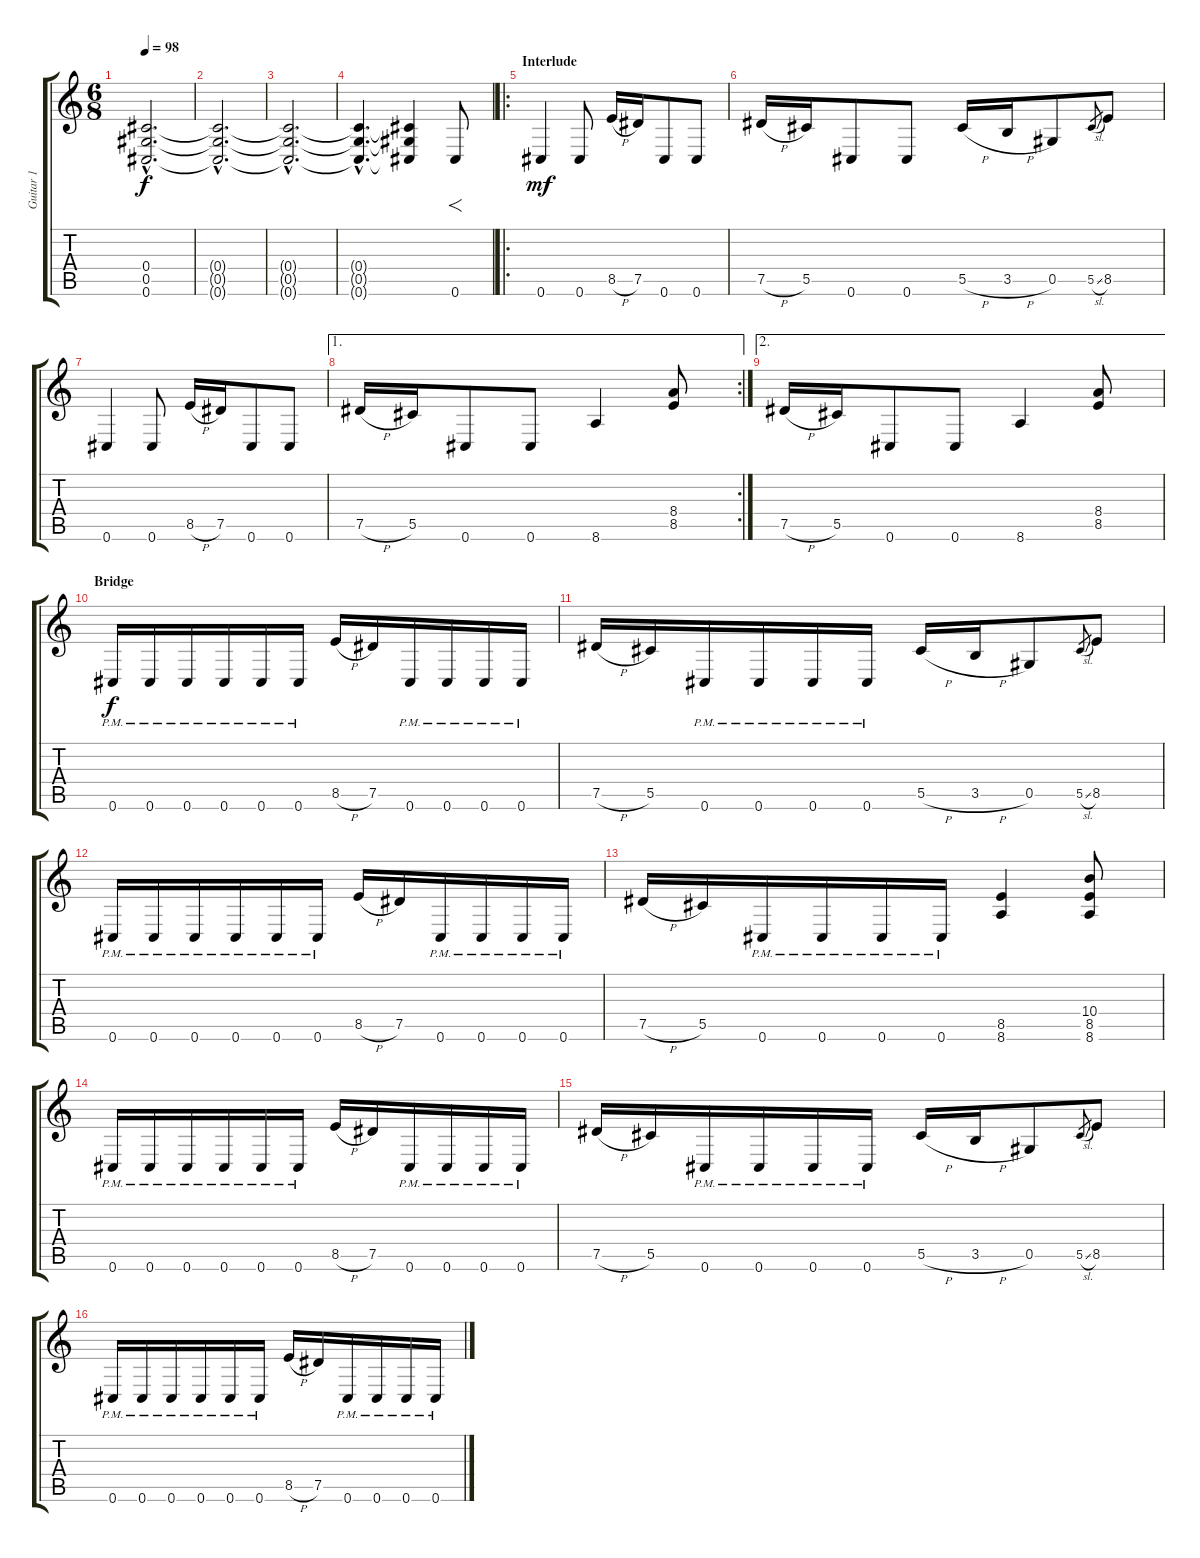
\track ("Guitar 1" "Guitar 1") {instrument distortionguitar}
\staff {score tabs}
\tuning (Eb4 Bb3 Gb3 Db3 Ab2 Db2) {hide}
\ts (6 8)
\tempo 98
\clef g2
\ks c
(0.4{hac} 0.5{hac} 0.6{hac}).2{d dy f volume 10} |
(0.4{hac t} 0.5{hac t} 0.6{hac t}).2{d} |
(0.4{hac t} 0.5{hac t} 0.6{hac t}).2{d} |
(0.4{hac t} 0.5{hac t} 0.6{hac t}).4{d} (0.4{t} 0.5{t} 0.6{t}).4 0.6.8{f} |
\ro
\section ("" "Interlude")
0.6.4{dy mf} 0.6.8 8.5{h}.16 7.5.16 0.6.8 0.6.8 |
7.5{h}.16 5.5.16 0.6.8 0.6.8 5.5{h}.16 3.5{h}.16 0.5.8 5.5{sl}.8{gr} 8.5.8 |
0.6.4 0.6.8 8.5{h}.16 7.5.16 0.6.8 0.6.8 |
\ae 1
\rc 2
7.5{h}.16 5.5.16 0.6.8 0.6.8 8.6.4 (8.4 8.5).8 |
\ae 2
7.5{h}.16 5.5.16 0.6.8 0.6.8 8.6.4 (8.4 8.5).8 |
\section ("" "Bridge")
0.6{pm}.16{dy f} 0.6{pm}.16 0.6{pm}.16 0.6{pm}.16 0.6{pm}.16 0.6{pm}.16 8.5{h}.16 7.5.16 0.6{pm}.16 0.6{pm}.16 0.6{pm}.16 0.6{pm}.16 |
7.5{h}.16 5.5.16 0.6{pm}.16 0.6{pm}.16 0.6{pm}.16 0.6{pm}.16 5.5{h}.16 3.5{h}.16 0.5.8 5.5{sl}.8{gr} 8.5.8 |
0.6{pm}.16 0.6{pm}.16 0.6{pm}.16 0.6{pm}.16 0.6{pm}.16 0.6{pm}.16 8.5{h}.16 7.5.16 0.6{pm}.16 0.6{pm}.16 0.6{pm}.16 0.6{pm}.16 |
7.5{h}.16 5.5.16 0.6{pm}.16 0.6{pm}.16 0.6{pm}.16 0.6{pm}.16 (8.5 8.6).4 (10.4 8.5 8.6).8 |
0.6{pm}.16 0.6{pm}.16 0.6{pm}.16 0.6{pm}.16 0.6{pm}.16 0.6{pm}.16 8.5{h}.16 7.5.16 0.6{pm}.16 0.6{pm}.16 0.6{pm}.16 0.6{pm}.16 |
7.5{h}.16 5.5.16 0.6{pm}.16 0.6{pm}.16 0.6{pm}.16 0.6{pm}.16 5.5{h}.16 3.5{h}.16 0.5.8 5.5{sl}.8{gr} 8.5.8 |
0.6{pm}.16 0.6{pm}.16 0.6{pm}.16 0.6{pm}.16 0.6{pm}.16 0.6{pm}.16 8.5{h}.16 7.5.16 0.6{pm}.16 0.6{pm}.16 0.6{pm}.16 0.6{pm}.16
